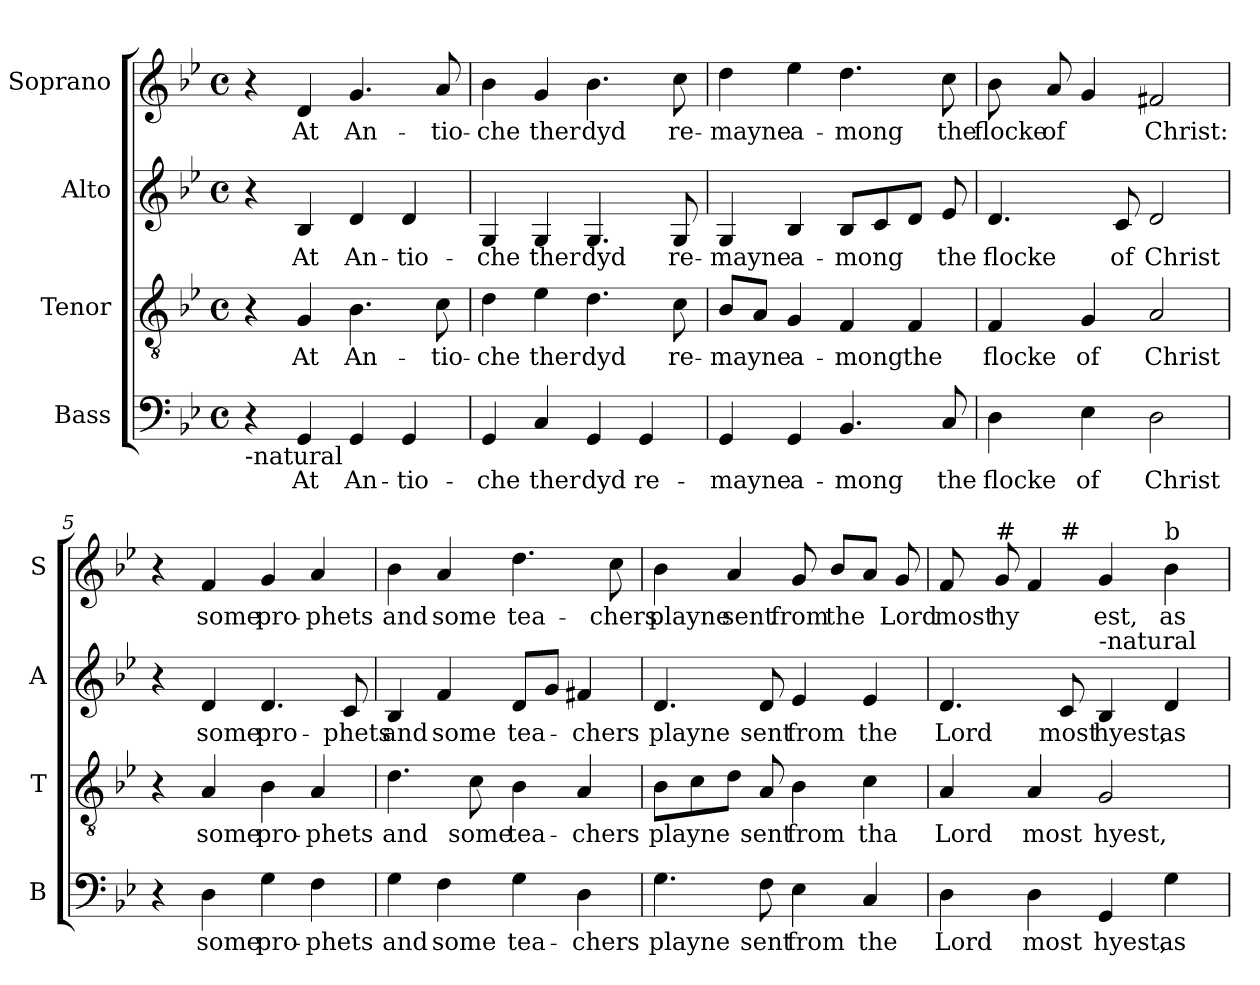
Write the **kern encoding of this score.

**kern	**text	**kern	**text	**kern	**text	**kern	**text
*part4	*part4	*part3	*part3	*part2	*part2	*part1	*part1
*staff4	*staff4	*staff3	*staff3	*staff2	*staff2	*staff1	*staff1
*I"Bass	*	*I"Tenor	*	*I"Alto	*	*I"Soprano	*
*I'B	*	*I'T	*	*I'A	*	*I'S	*
*clefF4	*	*clefGv2	*	*clefG2	*	*clefG2	*
*k[b-e-]	*	*k[b-e-]	*	*k[b-e-]	*	*k[b-e-]	*
*B-:	*	*B-:	*	*B-:	*	*B-:	*
*M4/4	*	*M4/4	*	*M4/4	*	*M4/4	*
*met(c)	*	*met(c)	*	*met(c)	*	*met(c)	*
=1	=1	=1	=1	=1	=1	=1	=1
!LO:TX:b:t=-natural	!	!	!	!	!	!	!
4r	.	4r	.	4r	.	4r	.
!	!LO:LY:b	!	!LO:LY:b	!	!LO:LY:b	!	!LO:LY:b
4GG/	At	4G/	At	4B-/	At	4d/	At
!	!LO:LY:b	!	!LO:LY:b	!	!LO:LY:b	!	!LO:LY:b
4GG/	An-	4.B-\	An-	4d/	An-	4.g/	An-
!	!LO:LY:b	!	!	!	!LO:LY:b	!	!
4GG/	-tio-	.	.	4d/	-tio-	.	.
!	!	!	!LO:LY:b	!	!	!	!LO:LY:b
.	.	8c\	-tio-	.	.	8a/	-tio-
=2	=2	=2	=2	=2	=2	=2	=2
!	!LO:LY:b	!	!LO:LY:b	!	!LO:LY:b	!	!LO:LY:b
4GG/	-che	4d\	-che	4G/	-che	4b-\	-che
!	!LO:LY:b	!	!LO:LY:b	!	!LO:LY:b	!	!LO:LY:b
4C/	ther	4e-\	ther	4G/	ther	4g/	ther
!	!LO:LY:b	!	!LO:LY:b	!	!LO:LY:b	!	!LO:LY:b
4GG/	dyd	4.d\	dyd	4.G/	dyd	4.b-\	dyd
!	!LO:LY:b	!	!	!	!	!	!
4GG/	re-	.	.	.	.	.	.
!	!	!	!LO:LY:b	!	!LO:LY:b	!	!LO:LY:b
.	.	8c\	re-	8G/	re-	8cc\	re-
=3	=3	=3	=3	=3	=3	=3	=3
!	!LO:LY:b	!	!LO:LY:b	!	!LO:LY:b	!	!LO:LY:b
4GG/	-mayne	8B-/L	-mayne	4G/	-mayne	4dd\	-mayne
.	.	8A/J	.	.	.	.	.
!	!LO:LY:b	!	!LO:LY:b	!	!LO:LY:b	!	!LO:LY:b
4GG/	a-	4G/	a-	4B-/	a-	4ee-\	a-
!	!LO:LY:b	!	!LO:LY:b	!	!LO:LY:b	!	!LO:LY:b
4.BB-/	-mong	4F/	-mong	8B-/L	-mong	4.dd\	-mong
.	.	.	.	8c/	.	.	.
!	!	!	!LO:LY:b	!	!	!	!
.	.	4F/	the	8d/J	.	.	.
!	!LO:LY:b	!	!	!	!LO:LY:b	!	!LO:LY:b
8C/	the	.	.	8e-/	the	8cc\	the
=4	=4	=4	=4	=4	=4	=4	=4
!	!LO:LY:b	!	!LO:LY:b	!	!LO:LY:b	!	!LO:LY:b
4D\	flocke	4F/	flocke	4.d/	flocke	8b-\	flocke
!	!	!	!	!	!	!	!LO:LY:b
.	.	.	.	.	.	8a/	of
!	!LO:LY:b	!	!LO:LY:b	!	!	!	!
4E-\	of	4G/	of	.	.	4g/	.
!	!	!	!	!	!LO:LY:b	!	!
.	.	.	.	8c/	of	.	.
!	!LO:LY:b	!	!LO:LY:b	!	!LO:LY:b	!	!LO:LY:b
2D\	Christ	2A/	Christ	2d/	Christ	2f#X/	Christ:
!!LO:LB:g=z
=5	=5	=5	=5	=5	=5	=5	=5
4r	.	4r	.	4r	.	4r	.
!	!LO:LY:b	!	!LO:LY:b	!	!LO:LY:b	!	!LO:LY:b
4D\	some	4A/	some	4d/	some	4f/	some
!	!LO:LY:b	!	!LO:LY:b	!	!LO:LY:b	!	!LO:LY:b
4G\	pro-	4B-\	pro-	4.d/	pro-	4g/	pro-
!	!LO:LY:b	!	!LO:LY:b	!	!	!	!LO:LY:b
4F\	-phets	4A/	-phets	.	.	4a/	-phets
!	!	!	!	!	!LO:LY:b	!	!
.	.	.	.	8c/	-phets	.	.
=6	=6	=6	=6	=6	=6	=6	=6
!	!LO:LY:b	!	!LO:LY:b	!	!LO:LY:b	!	!LO:LY:b
4G\	and	4.d\	and	4B-/	and	4b-\	and
!	!LO:LY:b	!	!	!	!LO:LY:b	!	!LO:LY:b
4F\	some	.	.	4f/	some	4a/	some
!	!	!	!LO:LY:b	!	!	!	!
.	.	8c\	some	.	.	.	.
!	!LO:LY:b	!	!LO:LY:b	!	!LO:LY:b	!	!LO:LY:b
4G\	tea-	4B-\	tea-	8d/L	tea-	4.dd\	tea-
.	.	.	.	8g/J	.	.	.
!	!LO:LY:b	!	!LO:LY:b	!	!LO:LY:b	!	!
4D\	-chers	4A/	-chers	4f#X/	-chers	.	.
!	!	!	!	!	!	!	!LO:LY:b
.	.	.	.	.	.	8cc\	-chers
=7	=7	=7	=7	=7	=7	=7	=7
!	!LO:LY:b	!	!LO:LY:b	!	!LO:LY:b	!	!LO:LY:b
4.G\	playne	8B-\L	playne	4.d/	playne	4b-\	playne
.	.	8c\	.	.	.	.	.
!	!	!	!	!	!	!	!LO:LY:b
.	.	8d\J	.	.	.	4a/	sent
!	!LO:LY:b	!	!LO:LY:b	!	!LO:LY:b	!	!
8F\	sent	8A/	sent	8d/	sent	.	.
!	!LO:LY:b	!	!LO:LY:b	!	!LO:LY:b	!	!LO:LY:b
4E-\	from	4B-\	from	4e-/	from	8g/	from
!	!	!	!	!	!	!	!LO:LY:b
.	.	.	.	.	.	8b-/L	the
!	!LO:LY:b	!	!LO:LY:b	!	!LO:LY:b	!	!
4C/	the	4c\	tha	4e-/	the	8a/J	.
!	!	!	!	!	!	!	!LO:LY:b
.	.	.	.	.	.	8g/	Lord
=8	=8	=8	=8	=8	=8	=8	=8
!	!LO:LY:b	!	!LO:LY:b	!	!LO:LY:b	!	!LO:LY:b
*	*	*	*	*	*	*^	*
4D\	Lord	4A/	Lord	4.d/	Lord	8f/	4.ryy	most
!	!	!	!	!	!	!LO:TX:a:t=#	!	!
!	!	!	!	!	!	!	!	!LO:LY:b
.	.	.	.	.	.	8g/	.	hy
!	!LO:LY:b	!	!LO:LY:b	!	!	!	!	!
4D\	most	4A/	most	.	.	4f/	.	.
!	!	!	!	!	!	!	!LO:TX:a:t=#	!
!	!	!	!	!	!LO:LY:b	!	!	!
.	.	.	.	8c/	most	.	2ryy	.
!	!	!	!	!LO:TX:a:t=-natural	!	!	!	!
!	!LO:LY:b	!	!LO:LY:b	!	!LO:LY:b	!	!	!LO:LY:b
4GG/	hyest,	2G/	hyest,	4B-/	hyest,	4g/	.	est,
!	!	!	!	!	!	!LO:TX:a:t=b	!	!
!	!LO:LY:b	!	!	!	!LO:LY:b	!	!	!LO:LY:b
4G\	as	.	.	4d/	as	4b-\	.	as
.	.	.	.	.	.	.	8ryy	.
*	*	*	*	*	*	*v	*v	*
=	=	=	=	=	=	=	=
*-	*-	*-	*-	*-	*-	*-	*-
